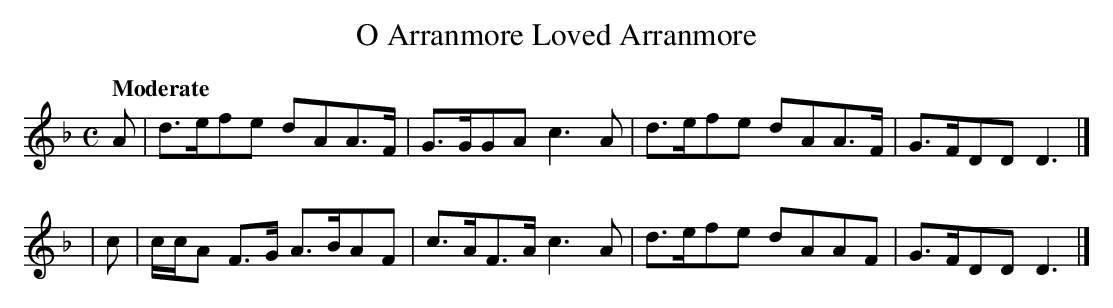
X:1
T: O Arranmore Loved Arranmore
Q: "Moderate"
M: C
L: 1/8
K: Dm
  A | d>efe     dAA>F | G>GGA  c3A | d>efe dAA>F | G>FDD D3 |]
| c | c/c/A F>G A>BAF | c>AF>A c3A | d>efe dAAF  | G>FDD D3 |]
